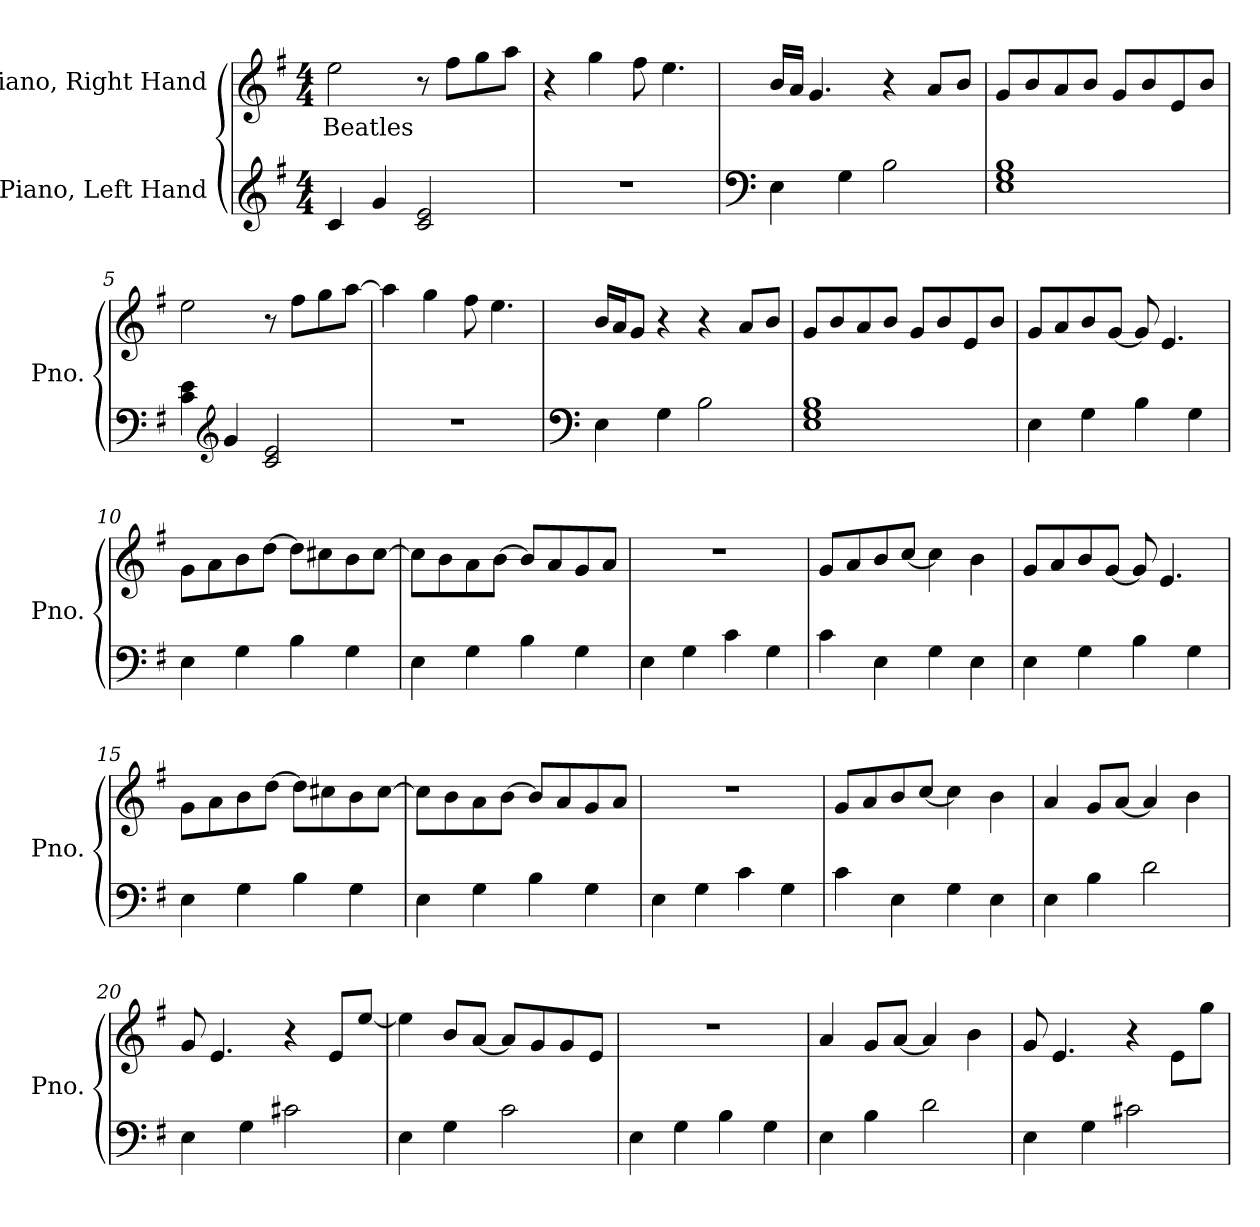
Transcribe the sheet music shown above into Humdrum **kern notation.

**kern	**kern	**text
*part2	*part1	*part1
*staff2	*staff1	*staff1
*I"Piano, Left Hand	*I"Piano, Right Hand	*
*I'Pno.	*I'Pno.	*
*clefG2	*clefG2	*
*k[f#]	*k[f#]	*
*M4/4	*M4/4	*
*MM130	*MM130	*
=1	=1	=1
!	!	!LO:LY:b
4c/	2ee\	Beatles
4g/	.	.
2c/ 2e/	8r	.
.	8ff#\L	.
.	8gg\	.
.	8aa\J	.
=2	=2	=2
1r	4r	.
.	4gg\	.
.	8ff#\	.
.	4.ee\	.
=3	=3	=3
*clefF4	*	*
4E\	16b/LL	.
.	16a/JJ	.
.	4.g/	.
4G\	.	.
2B\	4r	.
.	8a/L	.
.	8b/J	.
=4	=4	=4
1E 1G 1B	8g/L	.
.	8b/	.
.	8a/	.
.	8b/J	.
.	8g/L	.
.	8b/	.
.	8e/	.
.	8b/J	.
!!LO:LB:g=z
=5	=5	=5
4c\ 4e\	2ee\	.
*clefG2	*	*
4g/	.	.
2c/ 2e/	8r	.
.	8ff#\L	.
.	8gg\	.
.	[8aa\J	.
=6	=6	=6
1r	4aa\]	.
.	4gg\	.
.	8ff#\	.
.	4.ee\	.
=7	=7	=7
*clefF4	*	*
4E\	16b/LL	.
.	16a/J	.
.	8g/J	.
4G\	4r	.
2B\	4r	.
.	8a/L	.
.	8b/J	.
=8	=8	=8
1E 1G 1B	8g/L	.
.	8b/	.
.	8a/	.
.	8b/J	.
.	8g/L	.
.	8b/	.
.	8e/	.
.	8b/J	.
=9	=9	=9
4E\	8g/L	.
.	8a/	.
4G\	8b/	.
.	[8g/J	.
4B\	8g/]	.
.	4.e/	.
4G\	.	.
!!LO:LB:g=z
=10	=10	=10
4E\	8g\L	.
.	8a\	.
4G\	8b\	.
.	[8dd\J	.
4B\	8dd\L]	.
.	8cc#X\	.
4G\	8b\	.
.	[8cc#\J	.
=11	=11	=11
4E\	8cc#\L]	.
.	8b\	.
4G\	8a\	.
.	[8b\J	.
4B\	8b/L]	.
.	8a/	.
4G\	8g/	.
.	8a/J	.
=12	=12	=12
4E\	1r	.
4G\	.	.
4c\	.	.
4G\	.	.
=13	=13	=13
4c\	8g/L	.
.	8a/	.
4E\	8b/	.
.	[8cc/J	.
4G\	4cc\]	.
4E\	4b\	.
=14	=14	=14
4E\	8g/L	.
.	8a/	.
4G\	8b/	.
.	[8g/J	.
4B\	8g/]	.
.	4.e/	.
4G\	.	.
!!LO:LB:g=z
=15	=15	=15
4E\	8g\L	.
.	8a\	.
4G\	8b\	.
.	[8dd\J	.
4B\	8dd\L]	.
.	8cc#X\	.
4G\	8b\	.
.	[8cc#\J	.
=16	=16	=16
4E\	8cc#\L]	.
.	8b\	.
4G\	8a\	.
.	[8b\J	.
4B\	8b/L]	.
.	8a/	.
4G\	8g/	.
.	8a/J	.
=17	=17	=17
4E\	1r	.
4G\	.	.
4c\	.	.
4G\	.	.
=18	=18	=18
4c\	8g/L	.
.	8a/	.
4E\	8b/	.
.	[8cc/J	.
4G\	4cc\]	.
4E\	4b\	.
=19	=19	=19
4E\	4a/	.
4B\	8g/L	.
.	[8a/J	.
2d\	4a/]	.
.	4b\	.
=20	=20	=20
4E\	8g/	.
.	4.e/	.
4G\	.	.
2c#X\	4r	.
.	8e/L	.
.	[8ee/J	.
!!LO:LB:g=z
=21	=21	=21
4E\	4ee\]	.
4G\	8b/L	.
.	[8a/J	.
2c\	8a/L]	.
.	8g/	.
.	8g/	.
.	8e/J	.
=22	=22	=22
4E\	1r	.
4G\	.	.
4B\	.	.
4G\	.	.
=23	=23	=23
4E\	4a/	.
4B\	8g/L	.
.	[8a/J	.
2d\	4a/]	.
.	4b\	.
=24	=24	=24
4E\	8g/	.
.	4.e/	.
4G\	.	.
2c#X\	4r	.
.	8e\L	.
.	8gg\J	.
=	=	=
*-	*-	*-
